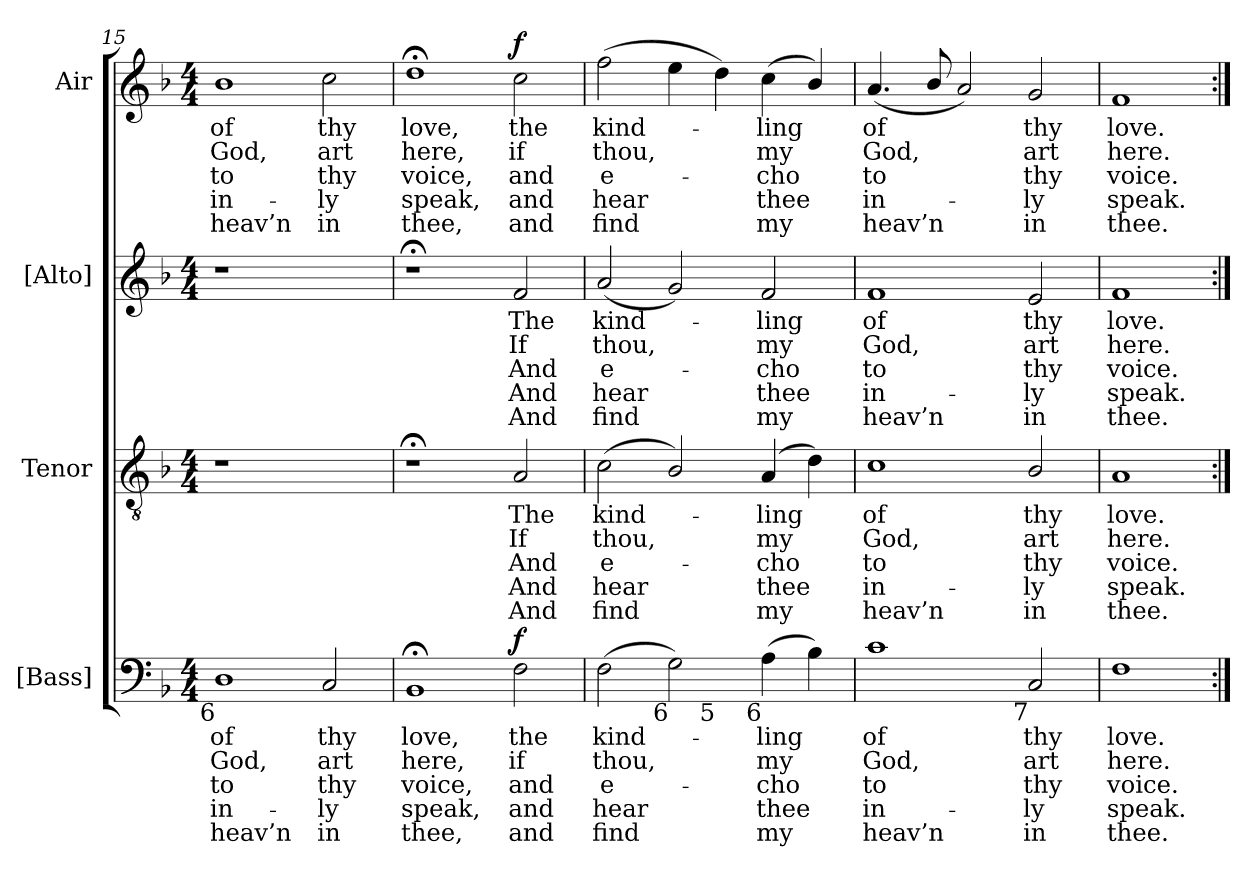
**kern	**text	**text	**text	**text	**text	**dynam	**kern	**text	**text	**text	**text	**text	**kern	**text	**text	**text	**text	**text	**kern	**text	**text	**text	**text	**text	**dynam
*part4	*part4	*part4	*part4	*part4	*part4	*part4	*part3	*part3	*part3	*part3	*part3	*part3	*part2	*part2	*part2	*part2	*part2	*part2	*part1	*part1	*part1	*part1	*part1	*part1	*part1
*staff4	*staff4	*staff4	*staff4	*staff4	*staff4	*staff4	*staff3	*staff3	*staff3	*staff3	*staff3	*staff3	*staff2	*staff2	*staff2	*staff2	*staff2	*staff2	*staff1	*staff1	*staff1	*staff1	*staff1	*staff1	*staff1
*I"[Bass]	*	*	*	*	*	*	*I"Tenor	*	*	*	*	*	*I"[Alto]	*	*	*	*	*	*I"Air	*	*	*	*	*	*
*I'B.	*	*	*	*	*	*	*I'T.	*	*	*	*	*	*I'A.	*	*	*	*	*	*	*	*	*	*	*	*
*clefF4	*	*	*	*	*	*	*clefGv2	*	*	*	*	*	*clefG2	*	*	*	*	*	*clefG2	*	*	*	*	*	*
*	*	*	*	*	*	*	*ITrd7c12	*	*	*	*	*	*	*	*	*	*	*	*	*	*	*	*	*	*
*k[b-]	*	*	*	*	*	*	*k[b-]	*	*	*	*	*	*k[b-]	*	*	*	*	*	*k[b-]	*	*	*	*	*	*
*F:	*	*	*	*	*	*	*F:	*	*	*	*	*	*F:	*	*	*	*	*	*F:	*	*	*	*	*	*
*M4/4	*	*	*	*	*	*	*M4/4	*	*	*	*	*	*M4/4	*	*	*	*	*	*M4/4	*	*	*	*	*	*
=15	=15	=15	=15	=15	=15	=15	=15	=15	=15	=15	=15	=15	=15	=15	=15	=15	=15	=15	=15	=15	=15	=15	=15	=15	=15
!	!LO:LY:b:color=#000000	!LO:LY:b:color=#000000	!LO:LY:b:color=#000000	!LO:LY:b:color=#000000	!LO:LY:b:color=#000000	!	!LO:N:vis=1	!	!	!	!	!	!LO:N:vis=1	!	!	!	!	!	!	!	!	!	!	!	!
!LO:TX:b:rj:t=6	!	!	!	!	!	!	!	!	!	!	!	!	!	!	!	!	!	!	!	!	!	!	!	!	!
!	!	!	!	!	!	!	!	!	!	!	!	!	!	!	!	!	!	!	!	!LO:LY:b:color=#000000	!LO:LY:b:color=#000000	!LO:LY:b:color=#000000	!LO:LY:b:color=#000000	!LO:LY:b:color=#000000	!
1Di	of	God,	to	in-	-heav’n	.	1r	.	.	.	.	.	1r	.	.	.	.	.	1b-i	of	God,	to	in-	-heav’n	.
!	!LO:LY:b:color=#000000	!LO:LY:b:color=#000000	!LO:LY:b:color=#000000	!LO:LY:b:color=#000000	!LO:LY:b:color=#000000	!	!	!	!	!	!	!	!	!	!	!	!	!	!	!	!	!	!	!	!
!	!	!	!	!	!	!	!	!	!	!	!	!	!	!	!	!	!	!	!	!LO:LY:b:color=#000000	!LO:LY:b:color=#000000	!LO:LY:b:color=#000000	!LO:LY:b:color=#000000	!LO:LY:b:color=#000000	!
2Ci/	thy	art	thy	ly	in	.	2ryy	.	.	.	.	.	2ryy	.	.	.	.	.	2cci\	thy	art	thy	ly	in	.
=16	=16	=16	=16	=16	=16	=16	=16	=16	=16	=16	=16	=16	=16	=16	=16	=16	=16	=16	=16	=16	=16	=16	=16	=16	=16
!	!LO:LY:b:color=#000000	!LO:LY:b:color=#000000	!LO:LY:b:color=#000000	!LO:LY:b:color=#000000	!LO:LY:b:color=#000000	!	!	!	!	!	!	!	!	!	!	!	!	!	!	!	!	!	!	!	!
!	!	!	!	!	!	!	!	!	!	!	!	!	!	!	!	!	!	!	!	!LO:LY:b:color=#000000	!LO:LY:b:color=#000000	!LO:LY:b:color=#000000	!LO:LY:b:color=#000000	!LO:LY:b:color=#000000	!
1BB-;i	love,	here,	voice,	speak,	thee,	.	1r;	.	.	.	.	.	1r;	.	.	.	.	.	1dd;i	love,	here,	voice,	speak,	thee,	.
!	!LO:LY:b:color=#000000	!LO:LY:b:color=#000000	!LO:LY:b:color=#000000	!LO:LY:b:color=#000000	!LO:LY:b:color=#000000	!	!	!	!	!	!	!	!	!	!	!	!	!	!	!	!	!	!	!	!
!	!	!	!	!	!	!	!	!LO:LY:b:color=#000000	!LO:LY:b:color=#000000	!LO:LY:b:color=#000000	!LO:LY:b:color=#000000	!LO:LY:b:color=#000000	!	!	!	!	!	!	!	!	!	!	!	!	!
!	!	!	!	!	!	!	!	!	!	!	!	!	!	!LO:LY:b:color=#000000	!LO:LY:b:color=#000000	!LO:LY:b:color=#000000	!LO:LY:b:color=#000000	!LO:LY:b:color=#000000	!	!	!	!	!	!	!
!	!	!	!	!	!	!	!	!	!	!	!	!	!	!	!	!	!	!	!	!LO:LY:b:color=#000000	!LO:LY:b:color=#000000	!LO:LY:b:color=#000000	!LO:LY:b:color=#000000	!LO:LY:b:color=#000000	!
2Fi\	the	if	and	and	and	f	2AAi/	The	If	And	And	And	2fi/	The	If	And	And	And	2cci\	the	if	and	and	and	f
=17	=17	=17	=17	=17	=17	=17	=17	=17	=17	=17	=17	=17	=17	=17	=17	=17	=17	=17	=17	=17	=17	=17	=17	=17	=17
!	!LO:LY:b:color=#000000	!LO:LY:b:color=#000000	!LO:LY:b:color=#000000	!LO:LY:b:color=#000000	!LO:LY:b:color=#000000	!	!	!	!	!	!	!	!	!	!	!	!	!	!	!	!	!	!	!	!
!	!	!	!	!	!	!	!	!LO:LY:b:color=#000000	!LO:LY:b:color=#000000	!LO:LY:b:color=#000000	!LO:LY:b:color=#000000	!LO:LY:b:color=#000000	!	!	!	!	!	!	!	!	!	!	!	!	!
!	!	!	!	!	!	!	!	!	!	!	!	!	!	!LO:LY:b:color=#000000	!LO:LY:b:color=#000000	!LO:LY:b:color=#000000	!LO:LY:b:color=#000000	!LO:LY:b:color=#000000	!	!	!	!	!	!	!
!	!	!	!	!	!	!	!	!	!	!	!	!	!	!	!	!	!	!	!	!LO:LY:b:color=#000000	!LO:LY:b:color=#000000	!LO:LY:b:color=#000000	!LO:LY:b:color=#000000	!LO:LY:b:color=#000000	!
*^	*	*	*	*	*	*	*	*	*	*	*	*	*	*	*	*	*	*	*	*	*	*	*	*	*
(2Fi\	2.ryy	kind-	thou,	e-	-hear	find	.	(2Ci\	kind-	thou,	e-	-hear	find	(2ai/	kind-	thou,	e-	-hear	find	(2ffi\	kind-	thou,	e-	-hear	find	.
!LO:TX:b:rj:t=6	!	!	!	!	!	!	!	!	!	!	!	!	!	!	!	!	!	!	!	!	!	!	!	!	!	!
2Gi\)	.	.	.	.	.	.	.	2BB-i/)	.	.	.	.	.	2gi/)	.	.	.	.	.	4eei\	.	.	.	.	.	.
!	!LO:TX:b:rj:t=5	!	!	!	!	!	!	!	!	!	!	!	!	!	!	!	!	!	!	!	!	!	!	!	!	!
.	2.ryy	.	.	.	.	.	.	.	.	.	.	.	.	.	.	.	.	.	.	4ddi\)	.	.	.	.	.	.
!	!	!LO:LY:b:color=#000000	!LO:LY:b:color=#000000	!LO:LY:b:color=#000000	!LO:LY:b:color=#000000	!LO:LY:b:color=#000000	!	!	!	!	!	!	!	!	!	!	!	!	!	!	!	!	!	!	!	!
!	!	!	!	!	!	!	!	!	!LO:LY:b:color=#000000	!LO:LY:b:color=#000000	!LO:LY:b:color=#000000	!LO:LY:b:color=#000000	!LO:LY:b:color=#000000	!	!	!	!	!	!	!	!	!	!	!	!	!
!	!	!	!	!	!	!	!	!	!	!	!	!	!	!	!LO:LY:b:color=#000000	!LO:LY:b:color=#000000	!LO:LY:b:color=#000000	!LO:LY:b:color=#000000	!LO:LY:b:color=#000000	!	!	!	!	!	!	!
!LO:TX:b:rj:t=6	!	!	!	!	!	!	!	!	!	!	!	!	!	!	!	!	!	!	!	!	!	!	!	!	!	!
!	!	!	!	!	!	!	!	!	!	!	!	!	!	!	!	!	!	!	!	!	!LO:LY:b:color=#000000	!LO:LY:b:color=#000000	!LO:LY:b:color=#000000	!LO:LY:b:color=#000000	!LO:LY:b:color=#000000	!
(4Ai\	.	-ling	my	cho	thee	my	.	(4AAi/	-ling	my	cho	thee	my	2fi/	-ling	my	cho	thee	my	(4cci\	-ling	my	cho	thee	my	.
4B-i\)	.	.	.	.	.	.	.	4Di\)	.	.	.	.	.	.	.	.	.	.	.	4b-i/)	.	.	.	.	.	.
*v	*v	*	*	*	*	*	*	*	*	*	*	*	*	*	*	*	*	*	*	*	*	*	*	*	*	*
=18	=18	=18	=18	=18	=18	=18	=18	=18	=18	=18	=18	=18	=18	=18	=18	=18	=18	=18	=18	=18	=18	=18	=18	=18	=18
*^	*	*	*	*	*	*	*	*	*	*	*	*	*	*	*	*	*	*	*	*	*	*	*	*	*
!	!	!LO:LY:b:color=#000000	!LO:LY:b:color=#000000	!LO:LY:b:color=#000000	!LO:LY:b:color=#000000	!LO:LY:b:color=#000000	!	!	!	!	!	!	!	!	!	!	!	!	!	!	!	!	!	!	!	!
*v	*v	*	*	*	*	*	*	*	*	*	*	*	*	*	*	*	*	*	*	*	*	*	*	*	*	*
*^	*	*	*	*	*	*	*	*	*	*	*	*	*	*	*	*	*	*	*	*	*	*	*	*	*
!	!	!	!	!	!	!	!	!	!LO:LY:b:color=#000000	!LO:LY:b:color=#000000	!LO:LY:b:color=#000000	!LO:LY:b:color=#000000	!LO:LY:b:color=#000000	!	!	!	!	!	!	!	!	!	!	!	!	!
*v	*v	*	*	*	*	*	*	*	*	*	*	*	*	*	*	*	*	*	*	*	*	*	*	*	*	*
*^	*	*	*	*	*	*	*	*	*	*	*	*	*	*	*	*	*	*	*	*	*	*	*	*	*
!	!	!	!	!	!	!	!	!	!	!	!	!	!	!	!LO:LY:b:color=#000000	!LO:LY:b:color=#000000	!LO:LY:b:color=#000000	!LO:LY:b:color=#000000	!LO:LY:b:color=#000000	!	!	!	!	!	!	!
*v	*v	*	*	*	*	*	*	*	*	*	*	*	*	*	*	*	*	*	*	*	*	*	*	*	*	*
*^	*	*	*	*	*	*	*	*	*	*	*	*	*	*	*	*	*	*	*	*	*	*	*	*	*
!LO:TX:b:rj:t=6	!	!	!	!	!	!	!	!	!	!	!	!	!	!	!	!	!	!	!	!	!	!	!	!	!	!
!LO:TX:t=4	!	!	!	!	!	!	!	!	!	!	!	!	!	!	!	!	!	!	!	!	!	!	!	!	!	!
!	!	!	!	!	!	!	!	!	!	!	!	!	!	!	!	!	!	!	!	!	!LO:LY:b:color=#000000	!LO:LY:b:color=#000000	!LO:LY:b:color=#000000	!LO:LY:b:color=#000000	!LO:LY:b:color=#000000	!
*v	*v	*	*	*	*	*	*	*	*	*	*	*	*	*	*	*	*	*	*	*	*	*	*	*	*	*
1ci	of	God,	to	in-	-heav’n	.	1Ci	of	God,	to	in-	-heav’n	1fi	of	God,	to	in-	-heav’n	(4.ai/	of	God,	to	in-	-heav’n	.
.	.	.	.	.	.	.	.	.	.	.	.	.	.	.	.	.	.	.	8b-i/	.	.	.	.	.	.
.	.	.	.	.	.	.	.	.	.	.	.	.	.	.	.	.	.	.	2ai/)	.	.	.	.	.	.
!	!LO:LY:b:color=#000000	!LO:LY:b:color=#000000	!LO:LY:b:color=#000000	!LO:LY:b:color=#000000	!LO:LY:b:color=#000000	!	!	!	!	!	!	!	!	!	!	!	!	!	!	!	!	!	!	!	!
!	!	!	!	!	!	!	!	!LO:LY:b:color=#000000	!LO:LY:b:color=#000000	!LO:LY:b:color=#000000	!LO:LY:b:color=#000000	!LO:LY:b:color=#000000	!	!	!	!	!	!	!	!	!	!	!	!	!
!	!	!	!	!	!	!	!	!	!	!	!	!	!	!LO:LY:b:color=#000000	!LO:LY:b:color=#000000	!LO:LY:b:color=#000000	!LO:LY:b:color=#000000	!LO:LY:b:color=#000000	!	!	!	!	!	!	!
!LO:TX:b:rj:t=7	!	!	!	!	!	!	!	!	!	!	!	!	!	!	!	!	!	!	!	!	!	!	!	!	!
!	!	!	!	!	!	!	!	!	!	!	!	!	!	!	!	!	!	!	!	!LO:LY:b:color=#000000	!LO:LY:b:color=#000000	!LO:LY:b:color=#000000	!LO:LY:b:color=#000000	!LO:LY:b:color=#000000	!
2Ci/	thy	art	thy	ly	in	.	2BB-i/	thy	art	thy	ly	in	2ei/	thy	art	thy	ly	in	2gi/	thy	art	thy	ly	in	.
=19	=19	=19	=19	=19	=19	=19	=19	=19	=19	=19	=19	=19	=19	=19	=19	=19	=19	=19	=19	=19	=19	=19	=19	=19	=19
!	!LO:LY:b:color=#000000	!LO:LY:b:color=#000000	!LO:LY:b:color=#000000	!LO:LY:b:color=#000000	!LO:LY:b:color=#000000	!	!	!	!	!	!	!	!	!	!	!	!	!	!	!	!	!	!	!	!
!	!	!	!	!	!	!	!	!LO:LY:b:color=#000000	!LO:LY:b:color=#000000	!LO:LY:b:color=#000000	!LO:LY:b:color=#000000	!LO:LY:b:color=#000000	!	!	!	!	!	!	!	!	!	!	!	!	!
!	!	!	!	!	!	!	!	!	!	!	!	!	!	!LO:LY:b:color=#000000	!LO:LY:b:color=#000000	!LO:LY:b:color=#000000	!LO:LY:b:color=#000000	!LO:LY:b:color=#000000	!	!	!	!	!	!	!
!	!	!	!	!	!	!	!	!	!	!	!	!	!	!	!	!	!	!	!	!LO:LY:b:color=#000000	!LO:LY:b:color=#000000	!LO:LY:b:color=#000000	!LO:LY:b:color=#000000	!LO:LY:b:color=#000000	!
1Fi	love.	here.	voice.	speak.	thee.	.	1AAi	love.	here.	voice.	speak.	thee.	1fi	love.	here.	voice.	speak.	thee.	1fi	love.	here.	voice.	speak.	thee.	.
=:|!	=:|!	=:|!	=:|!	=:|!	=:|!	=:|!	=:|!	=:|!	=:|!	=:|!	=:|!	=:|!	=:|!	=:|!	=:|!	=:|!	=:|!	=:|!	=:|!	=:|!	=:|!	=:|!	=:|!	=:|!	=:|!
*-	*-	*-	*-	*-	*-	*-	*-	*-	*-	*-	*-	*-	*-	*-	*-	*-	*-	*-	*-	*-	*-	*-	*-	*-	*-
